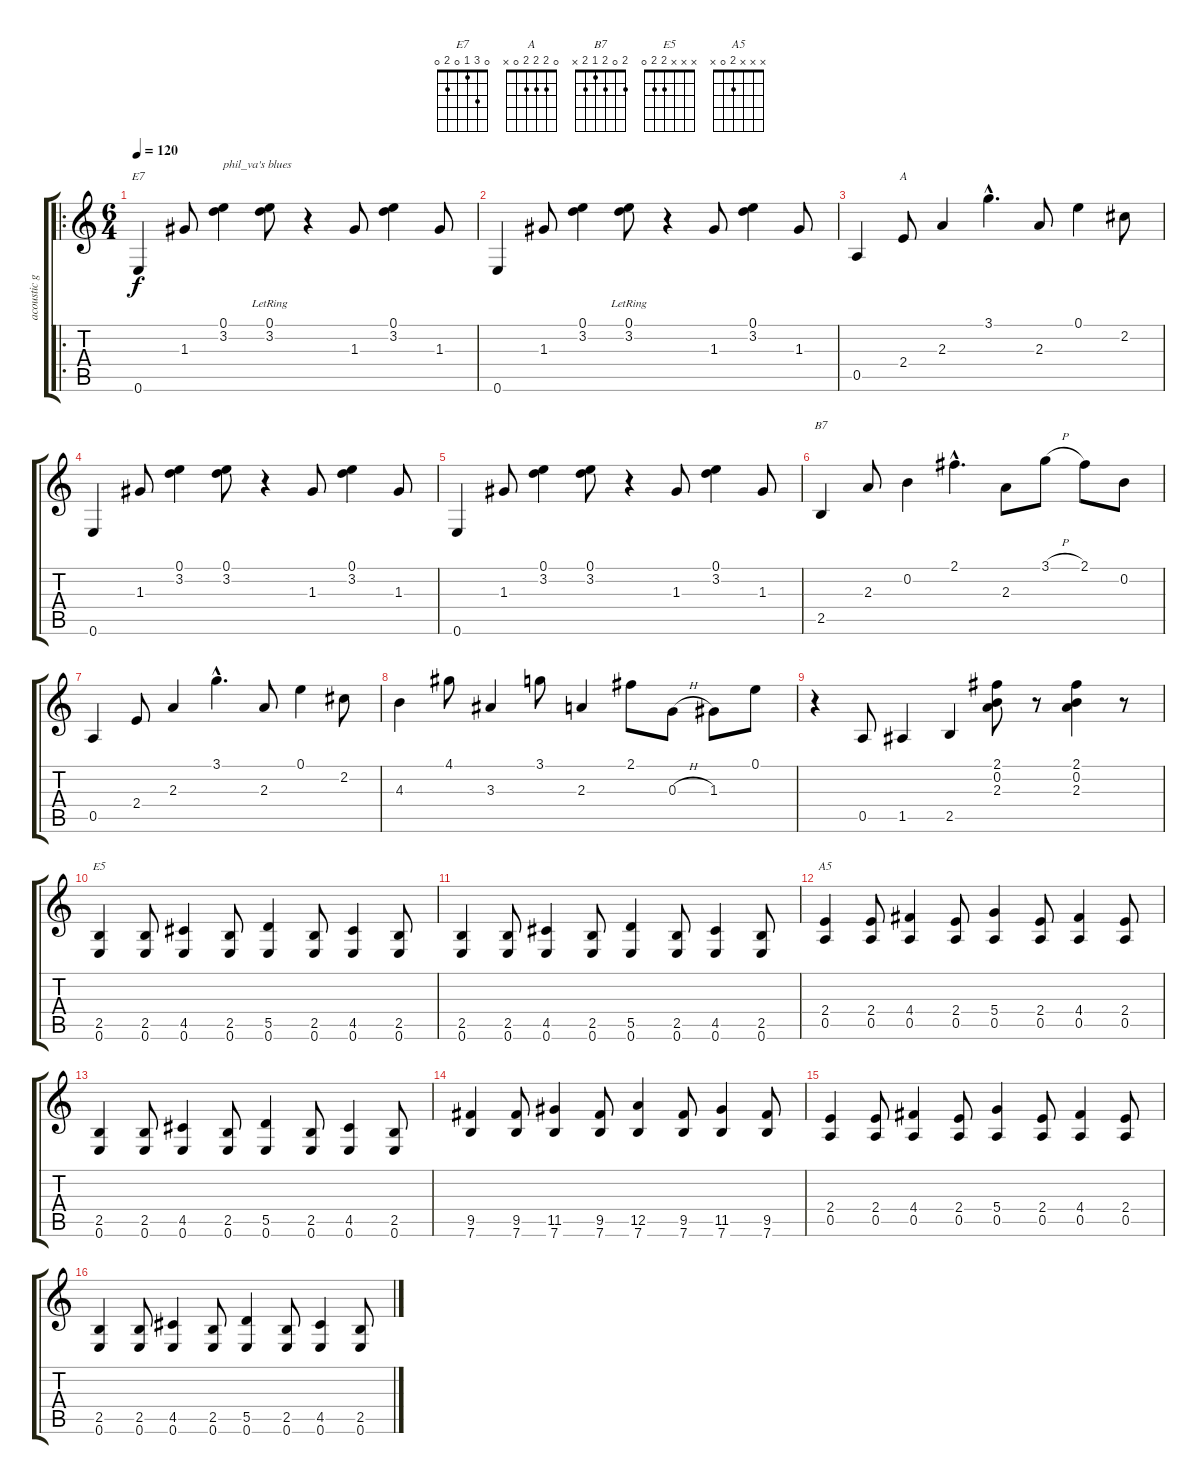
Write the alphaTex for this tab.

\track ("acoustic guitar" "acoustic g") {instrument acousticguitarnylon}
\staff {score tabs}
\tuning (E4 B3 G3 D3 A2 E2) {hide}
\chord ("E7" 0 3 1 0 2 0)
\chord ("A" 0 2 2 2 0 x)
\chord ("B7" 2 0 2 1 2 x)
\chord ("E5" x x x 2 2 0)
\chord ("A5" x x x 2 0 x)
\ro
\ts (6 4)
\tempo 120
\clef g2
\ks c
0.6.4{ch "E7" dy f instrument acousticguitarnylon} 1.3.8 (0.1 3.2).4{txt "phil_va's blues"} (0.1{lr} 3.2).8 r.4 1.3.8 (0.1 3.2).4 1.3.8 |
0.6.4 1.3.8 (0.1 3.2).4 (0.1{lr} 3.2).8 r.4 1.3.8 (0.1 3.2).4 1.3.8 |
0.5.4 2.4.8{ch "A"} 2.3.4 3.1{hac}.4{d} 2.3.8 0.1.4 2.2.8 |
0.6.4 1.3.8 (0.1 3.2).4 (0.1 3.2).8 r.4 1.3.8 (0.1 3.2).4 1.3.8 |
0.6.4 1.3.8 (0.1 3.2).4 (0.1 3.2).8 r.4 1.3.8 (0.1 3.2).4 1.3.8 |
2.5.4{ch "B7"} 2.3.8 0.2.4 2.1{hac}.4{d} 2.3.8 3.1{h}.8 2.1.8 0.2.8 |
0.5.4 2.4.8 2.3.4 3.1{hac}.4{d} 2.3.8 0.1.4 2.2.8 |
4.3.4 4.1.8 3.3.4 3.1.8 2.3.4 2.1.8 0.3{h}.8 1.3.8 0.1.8 |
r.4 0.5.8 1.5.4 2.5.4 (2.1 0.2 2.3).8 r.8 (2.1 0.2 2.3).4 r.8 |
(2.5 0.6).4{ch "E5"} (2.5 0.6).8 (4.5 0.6).4 (2.5 0.6).8 (5.5 0.6).4 (2.5 0.6).8 (4.5 0.6).4 (2.5 0.6).8 |
(2.5 0.6).4 (2.5 0.6).8 (4.5 0.6).4 (2.5 0.6).8 (5.5 0.6).4 (2.5 0.6).8 (4.5 0.6).4 (2.5 0.6).8 |
(2.4 0.5).4{ch "A5"} (2.4 0.5).8 (4.4 0.5).4 (2.4 0.5).8 (5.4 0.5).4 (2.4 0.5).8 (4.4 0.5).4 (2.4 0.5).8 |
(2.5 0.6).4 (2.5 0.6).8 (4.5 0.6).4 (2.5 0.6).8 (5.5 0.6).4 (2.5 0.6).8 (4.5 0.6).4 (2.5 0.6).8 |
(9.5 7.6).4 (9.5 7.6).8 (11.5 7.6).4 (9.5 7.6).8 (12.5 7.6).4 (9.5 7.6).8 (11.5 7.6).4 (9.5 7.6).8 |
(2.4 0.5).4 (2.4 0.5).8 (4.4 0.5).4 (2.4 0.5).8 (5.4 0.5).4 (2.4 0.5).8 (4.4 0.5).4 (2.4 0.5).8 |
(2.5 0.6).4 (2.5 0.6).8 (4.5 0.6).4 (2.5 0.6).8 (5.5 0.6).4 (2.5 0.6).8 (4.5 0.6).4 (2.5 0.6).8
